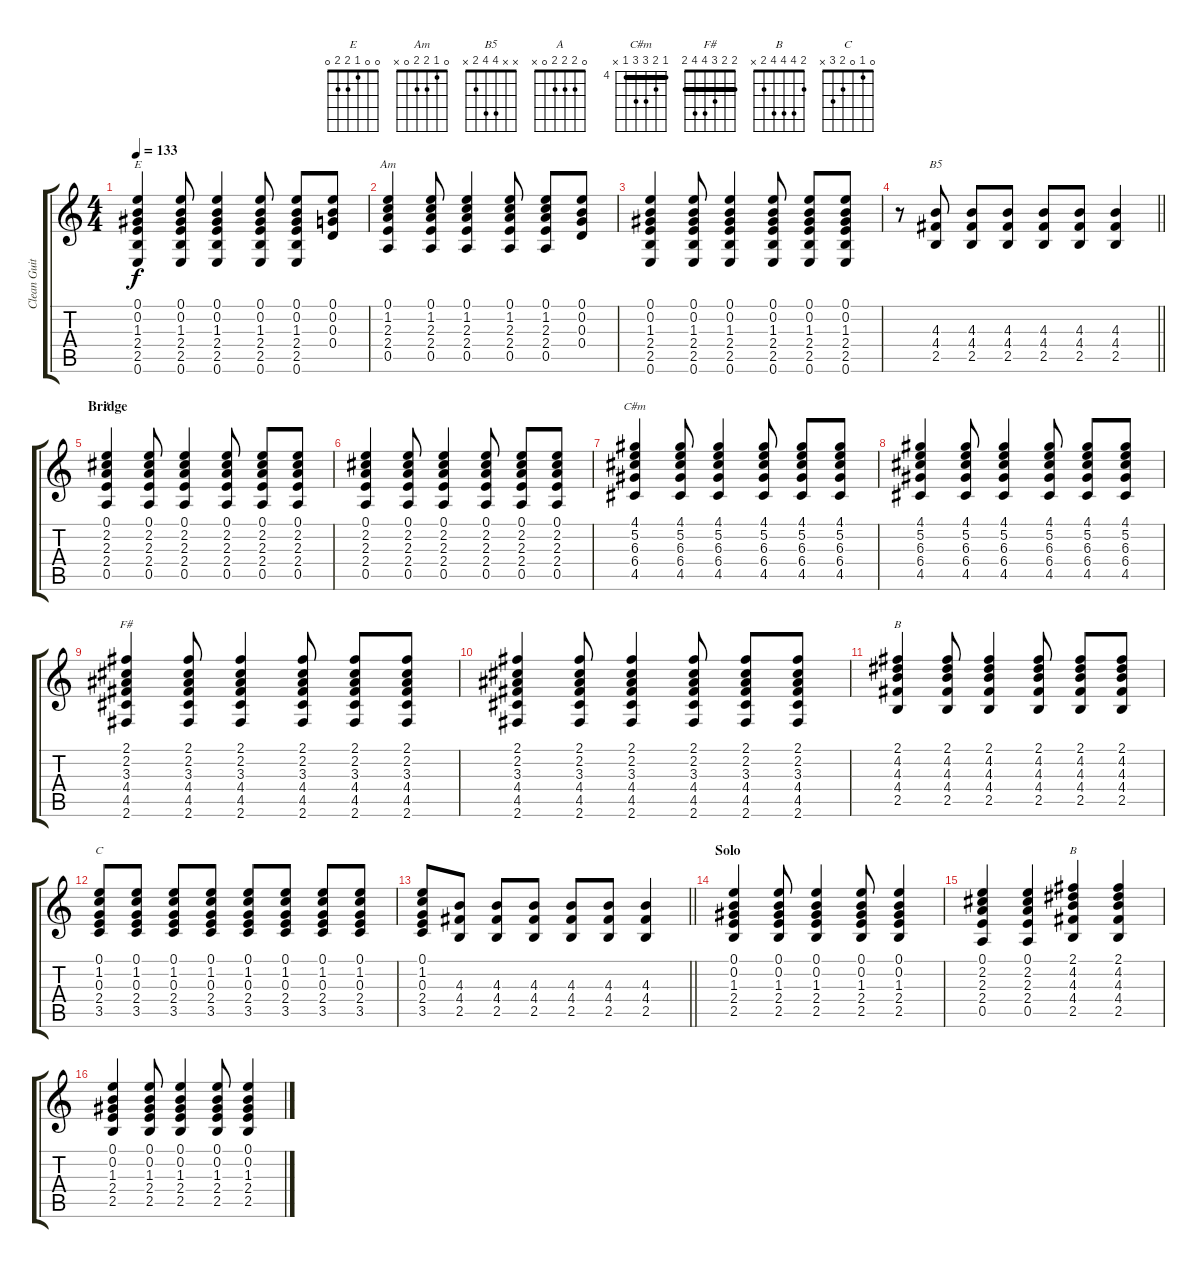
\track ("Clean Guitar" "Clean Guit") {instrument electricguitarclean}
\staff {score tabs}
\tuning (E4 B3 G3 D3 A2 E2) {hide}
\chord ("E" 0 0 1 2 2 0)
\chord ("Am" 0 1 2 2 0 x)
\chord ("B5" x x 4 4 2 x)
\chord ("A" 0 2 2 2 0 x)
\chord ("C#m" 4 5 6 6 4 x) {firstfret 4 barre 4}
\chord ("F#" 2 2 3 4 4 2) {barre 2}
\chord ("B" 2 4 4 4 2 x) {barre 2}
\chord ("C" 0 1 0 2 3 x)
\chord ("B" 2 4 4 4 2 x)
\ts (4 4)
\tempo 133
\clef g2
\ks c
(0.1 0.2 1.3 2.4 2.5 0.6).4{ch "E" dy f} (0.1 0.2 1.3 2.4 2.5 0.6).8 (0.1 0.2 1.3 2.4 2.5 0.6).4 (0.1 0.2 1.3 2.4 2.5 0.6).8 (0.1 0.2 1.3 2.4 2.5 0.6).8 (0.1 0.2 0.3 0.4).8 |
(0.1 1.2 2.3 2.4 0.5).4{ch "Am"} (0.1 1.2 2.3 2.4 0.5).8 (0.1 1.2 2.3 2.4 0.5).4 (0.1 1.2 2.3 2.4 0.5).8 (0.1 1.2 2.3 2.4 0.5).8 (0.1 0.2 0.3 0.4).8 |
(0.1 0.2 1.3 2.4 2.5 0.6).4 (0.1 0.2 1.3 2.4 2.5 0.6).8 (0.1 0.2 1.3 2.4 2.5 0.6).4 (0.1 0.2 1.3 2.4 2.5 0.6).8 (0.1 0.2 1.3 2.4 2.5 0.6).8 (0.1 0.2 1.3 2.4 2.5 0.6).8 |
\barLineRight lightlight
r.8 (4.3 4.4 2.5).8{ch "B5"} (4.3 4.4 2.5).8 (4.3 4.4 2.5).8 (4.3 4.4 2.5).8 (4.3 4.4 2.5).8 (4.3 4.4 2.5).4 |
\section ("" "Bridge")
(0.1 2.2 2.3 2.4 0.5).4{ch "A"} (0.1 2.2 2.3 2.4 0.5).8 (0.1 2.2 2.3 2.4 0.5).4 (0.1 2.2 2.3 2.4 0.5).8 (0.1 2.2 2.3 2.4 0.5).8 (0.1 2.2 2.3 2.4 0.5).8 |
(0.1 2.2 2.3 2.4 0.5).4 (0.1 2.2 2.3 2.4 0.5).8 (0.1 2.2 2.3 2.4 0.5).4 (0.1 2.2 2.3 2.4 0.5).8 (0.1 2.2 2.3 2.4 0.5).8 (0.1 2.2 2.3 2.4 0.5).8 |
(4.1 5.2 6.3 6.4 4.5).4{ch "C#m"} (4.1 5.2 6.3 6.4 4.5).8 (4.1 5.2 6.3 6.4 4.5).4 (4.1 5.2 6.3 6.4 4.5).8 (4.1 5.2 6.3 6.4 4.5).8 (4.1 5.2 6.3 6.4 4.5).8 |
(4.1 5.2 6.3 6.4 4.5).4 (4.1 5.2 6.3 6.4 4.5).8 (4.1 5.2 6.3 6.4 4.5).4 (4.1 5.2 6.3 6.4 4.5).8 (4.1 5.2 6.3 6.4 4.5).8 (4.1 5.2 6.3 6.4 4.5).8 |
(2.1 2.2 3.3 4.4 4.5 2.6).4{ch "F#"} (2.1 2.2 3.3 4.4 4.5 2.6).8 (2.1 2.2 3.3 4.4 4.5 2.6).4 (2.1 2.2 3.3 4.4 4.5 2.6).8 (2.1 2.2 3.3 4.4 4.5 2.6).8 (2.1 2.2 3.3 4.4 4.5 2.6).8 |
(2.1 2.2 3.3 4.4 4.5 2.6).4 (2.1 2.2 3.3 4.4 4.5 2.6).8 (2.1 2.2 3.3 4.4 4.5 2.6).4 (2.1 2.2 3.3 4.4 4.5 2.6).8 (2.1 2.2 3.3 4.4 4.5 2.6).8 (2.1 2.2 3.3 4.4 4.5 2.6).8 |
(2.1 4.2 4.3 4.4 2.5).4{ch "B"} (2.1 4.2 4.3 4.4 2.5).8 (2.1 4.2 4.3 4.4 2.5).4 (2.1 4.2 4.3 4.4 2.5).8 (2.1 4.2 4.3 4.4 2.5).8 (2.1 4.2 4.3 4.4 2.5).8 |
(0.1 1.2 0.3 2.4 3.5).8{ch "C"} (0.1 1.2 0.3 2.4 3.5).8 (0.1 1.2 0.3 2.4 3.5).8 (0.1 1.2 0.3 2.4 3.5).8 (0.1 1.2 0.3 2.4 3.5).8 (0.1 1.2 0.3 2.4 3.5).8 (0.1 1.2 0.3 2.4 3.5).8 (0.1 1.2 0.3 2.4 3.5).8 |
\barLineRight lightlight
(0.1 1.2 0.3 2.4 3.5).8 (4.3 4.4 2.5).8 (4.3 4.4 2.5).8 (4.3 4.4 2.5).8 (4.3 4.4 2.5).8 (4.3 4.4 2.5).8 (4.3 4.4 2.5).4 |
\section ("" "Solo")
(0.1 0.2 1.3 2.4 2.5).4 (0.1 0.2 1.3 2.4 2.5).8 (0.1 0.2 1.3 2.4 2.5).4 (0.1 0.2 1.3 2.4 2.5).8 (0.1 0.2 1.3 2.4 2.5).4 |
(0.1 2.2 2.3 2.4 0.5).4 (0.1 2.2 2.3 2.4 0.5).4 (2.1 4.2 4.3 4.4 2.5).4{ch "B"} (2.1 4.2 4.3 4.4 2.5).4 |
(0.1 0.2 1.3 2.4 2.5).4 (0.1 0.2 1.3 2.4 2.5).8 (0.1 0.2 1.3 2.4 2.5).4 (0.1 0.2 1.3 2.4 2.5).8 (0.1 0.2 1.3 2.4 2.5).4
